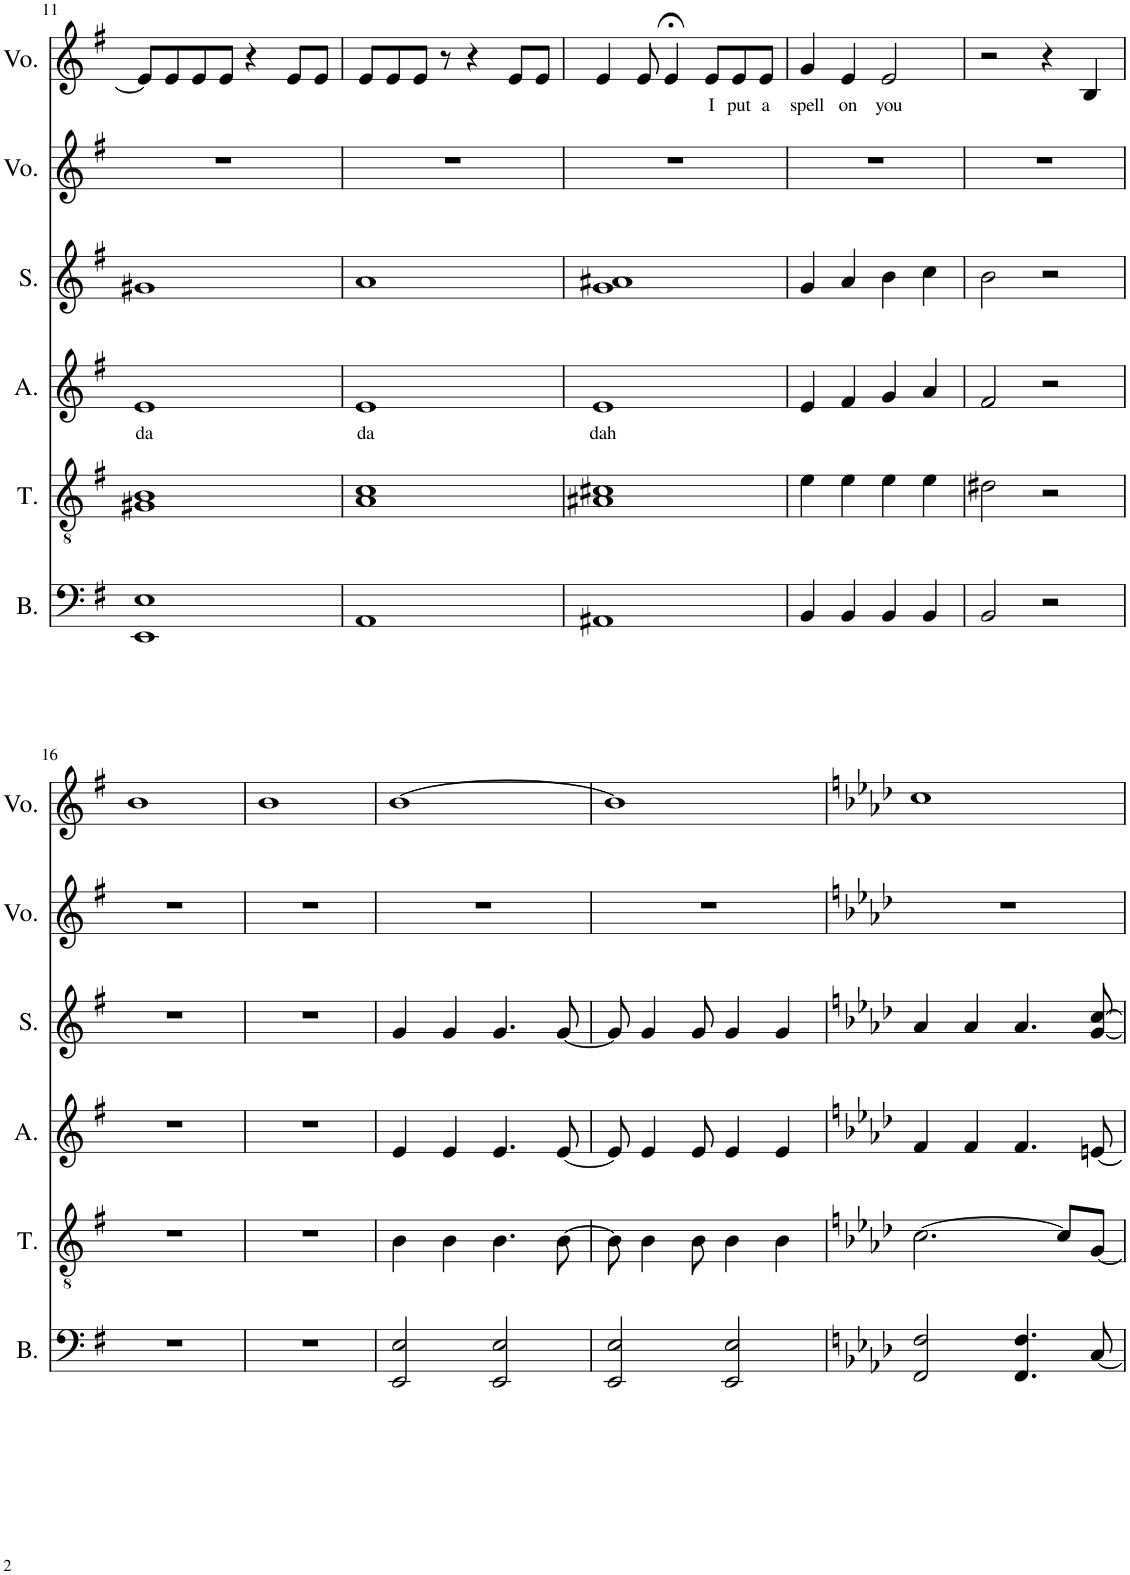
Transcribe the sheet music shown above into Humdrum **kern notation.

**kern	**kern	**kern	**text	**kern	**kern	**kern	**text
*part6	*part5	*part4	*part4	*part3	*part2	*part1	*part1
*staff6	*staff5	*staff4	*staff4	*staff3	*staff2	*staff1	*staff1
*I"Bass	*I"Tenor	*I"Alto	*	*I"Soprano	*I"Voice	*I"Voice	*
*I'B.	*I'T.	*I'A.	*	*I'S.	*I'Vo.	*I'Vo.	*
!!LO:PB:g=z
*clefF4	*clefGv2	*clefG2	*	*clefG2	*clefG2	*clefG2	*
*k[f#]	*k[f#]	*k[f#]	*	*k[f#]	*k[f#]	*k[f#]	*
*M4/4	*M4/4	*M4/4	*	*M4/4	*M4/4	*M4/4	*
=11	=11	=11	=11	=11	=11	=11	=11
!	!	!	!LO:LY:b	!	!	!	!
1EE 1E	1G#X 1B	1e	da	1g#X	1r	8e/L]	.
.	.	.	.	.	.	8e/	.
.	.	.	.	.	.	8e/	.
.	.	.	.	.	.	8e/J	.
.	.	.	.	.	.	4r	.
.	.	.	.	.	.	8e/L	.
.	.	.	.	.	.	8e/J	.
=12	=12	=12	=12	=12	=12	=12	=12
!	!	!	!LO:LY:b	!	!	!	!
1AA	1A 1c	1e	da	1a	1r	8e/L	.
.	.	.	.	.	.	8e/	.
.	.	.	.	.	.	8e/J	.
.	.	.	.	.	.	8r	.
.	.	.	.	.	.	4r	.
.	.	.	.	.	.	8e/L	.
.	.	.	.	.	.	8e/J	.
=13	=13	=13	=13	=13	=13	=13	=13
!	!	!	!LO:LY:b	!	!	!	!
1AA#X	1A#X 1c#X	1e	dah	1g 1a#X	1r	4e/	.
.	.	.	.	.	.	8e/	.
.	.	.	.	.	.	4e;</	.
!	!	!	!	!	!	!	!LO:LY:b
.	.	.	.	.	.	8e/L	I
!	!	!	!	!	!	!	!LO:LY:b
.	.	.	.	.	.	8e/	put
!	!	!	!	!	!	!	!LO:LY:b
.	.	.	.	.	.	8e/J	a
=14	=14	=14	=14	=14	=14	=14	=14
!	!	!	!	!	!	!	!LO:LY:b
4BB/	4e\	4e/	.	4g/	1r	4g/	spell
!	!	!	!	!	!	!	!LO:LY:b
4BB/	4e\	4f#/	.	4a/	.	4e/	on
!	!	!	!	!	!	!	!LO:LY:b
4BB/	4e\	4g/	.	4b\	.	2e/	you
4BB/	4e\	4a/	.	4cc\	.	.	.
=15	=15	=15	=15	=15	=15	=15	=15
2BB/	2d#X\	2f#/	.	2b\	1r	2r	.
2r	2r	2r	.	2r	.	4r	.
.	.	.	.	.	.	4B/	.
!!LO:LB:g=z
=16	=16	=16	=16	=16	=16	=16	=16
1r	1r	1r	.	1r	1r	1b	.
=17	=17	=17	=17	=17	=17	=17	=17
1r	1r	1r	.	1r	1r	1b	.
=18	=18	=18	=18	=18	=18	=18	=18
2EE/ 2E/	4B\	4e/	.	4g/	1r	[1b	.
.	4B\	4e/	.	4g/	.	.	.
2EE/ 2E/	4.B\	4.e/	.	4.g/	.	.	.
.	[8B\	[8e/	.	[8g/	.	.	.
=19	=19	=19	=19	=19	=19	=19	=19
2EE/ 2E/	8B\]	8e/]	.	8g/]	1r	1b]	.
.	4B\	4e/	.	4g/	.	.	.
.	8B\	8e/	.	8g/	.	.	.
2EE/ 2E/	4B\	4e/	.	4g/	.	.	.
.	4B\	4e/	.	4g/	.	.	.
=20	=20	=20	=20	=20	=20	=20	=20
*k[b-e-a-d-]	*k[b-e-a-d-]	*k[b-e-a-d-]	*	*k[b-e-a-d-]	*k[b-e-a-d-]	*k[b-e-a-d-]	*
2FF/ 2F/	[2.c\	4f/	.	4a-/	1r	1cc	.
.	.	4f/	.	4a-/	.	.	.
4.FF/ 4.F/	.	4.f/	.	4.a-/	.	.	.
.	8c/L]	.	.	.	.	.	.
[8C/	[8G/J	[8en/	.	[8g/ [8cc/	.	.	.
=	=	=	=	=	=	=	=
*-	*-	*-	*-	*-	*-	*-	*-
